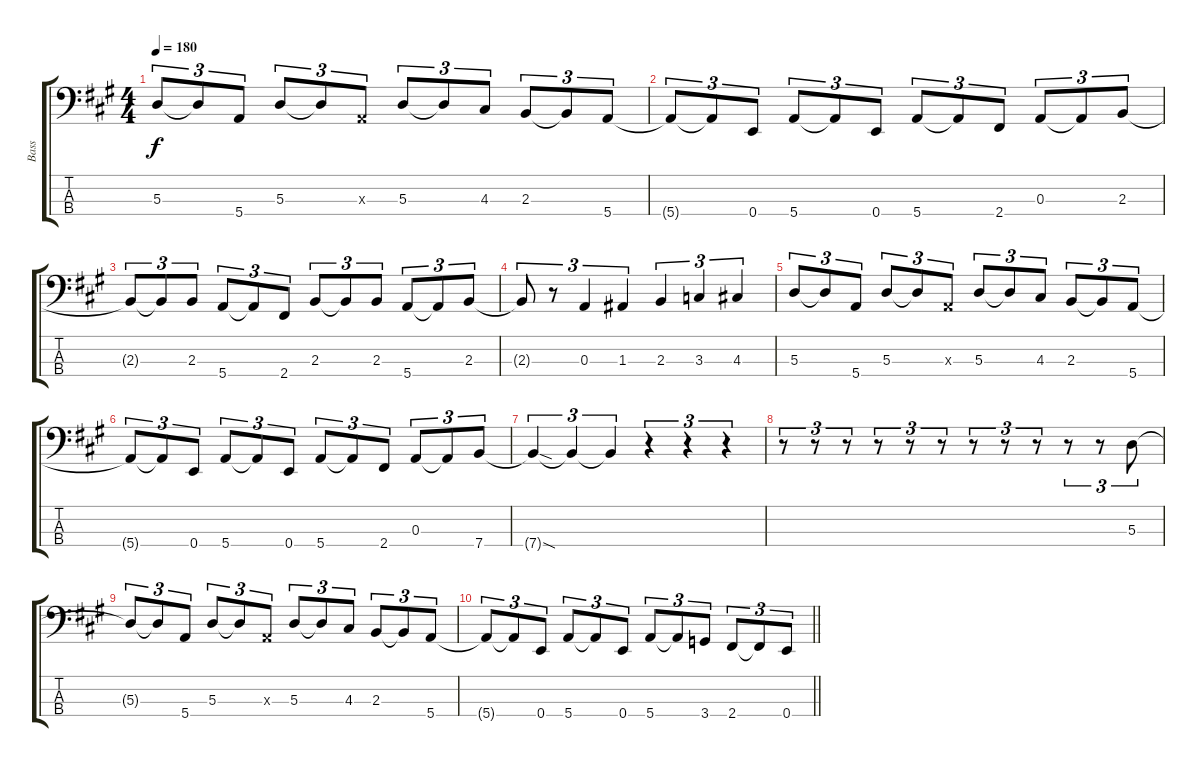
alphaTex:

\track ("Bass" "Bass") {instrument electricbassfinger}
\staff {score tabs}
\tuning (G2 D2 A1 E1) {hide}
\ts (4 4)
\tempo 180
\clef f4
\ks a
5.3{t}.8{tu (3 2) dy f} 5.3{t}.8{tu (3 2)} 5.4.8{tu (3 2)} 5.3.8{tu (3 2)} 5.3{t}.8{tu (3 2)} 0.3{x}.8{tu (3 2)} 5.3.8{tu (3 2)} 5.3{t}.8{tu (3 2)} 4.3.8{tu (3 2)} 2.3.8{tu (3 2)} 2.3{t}.8{tu (3 2)} 5.4.8{tu (3 2)} |
5.4{t}.8{tu (3 2)} 5.4{t}.8{tu (3 2)} 0.4.8{tu (3 2)} 5.4.8{tu (3 2)} 5.4{t}.8{tu (3 2)} 0.4.8{tu (3 2)} 5.4.8{tu (3 2)} 5.4{t}.8{tu (3 2)} 2.4.8{tu (3 2)} 0.3.8{tu (3 2)} 0.3{t}.8{tu (3 2)} 2.3.8{tu (3 2)} |
2.3{t}.8{tu (3 2)} 2.3{t}.8{tu (3 2)} 2.3.8{tu (3 2)} 5.4.8{tu (3 2)} 5.4{t}.8{tu (3 2)} 2.4.8{tu (3 2)} 2.3.8{tu (3 2)} 2.3{t}.8{tu (3 2)} 2.3.8{tu (3 2)} 5.4.8{tu (3 2)} 5.4{t}.8{tu (3 2)} 2.3.8{tu (3 2)} |
2.3{t}.8{tu (3 2)} r.8{tu (3 2)} 0.3.4{tu (3 2)} 1.3.4{tu (3 2)} 2.3.4{tu (3 2)} 3.3.4{tu (3 2)} 4.3.4{tu (3 2)} |
5.3.8{tu (3 2)} 5.3{t}.8{tu (3 2)} 5.4.8{tu (3 2)} 5.3.8{tu (3 2)} 5.3{t}.8{tu (3 2)} 0.3{x}.8{tu (3 2)} 5.3.8{tu (3 2)} 5.3{t}.8{tu (3 2)} 4.3.8{tu (3 2)} 2.3.8{tu (3 2)} 2.3{t}.8{tu (3 2)} 5.4.8{tu (3 2)} |
5.4{t}.8{tu (3 2)} 5.4{t}.8{tu (3 2)} 0.4.8{tu (3 2)} 5.4.8{tu (3 2)} 5.4{t}.8{tu (3 2)} 0.4.8{tu (3 2)} 5.4.8{tu (3 2)} 5.4{t}.8{tu (3 2)} 2.4.8{tu (3 2)} 0.3.8{tu (3 2)} 0.3{t}.8{tu (3 2)} 7.4.8{tu (3 2)} |
7.4{sod t}.4{tu (3 2)} 7.4{t}.4{tu (3 2)} 7.4{t}.4{tu (3 2)} r.4{tu (3 2)} r.4{tu (3 2)} r.4{tu (3 2)} |
r.8{tu (3 2)} r.8{tu (3 2)} r.8{tu (3 2)} r.8{tu (3 2)} r.8{tu (3 2)} r.8{tu (3 2)} r.8{tu (3 2)} r.8{tu (3 2)} r.8{tu (3 2)} r.8{tu (3 2)} r.8{tu (3 2)} 5.3.8{tu (3 2)} |
5.3{t}.8{tu (3 2)} 5.3{t}.8{tu (3 2)} 5.4.8{tu (3 2)} 5.3.8{tu (3 2)} 5.3{t}.8{tu (3 2)} 0.3{x}.8{tu (3 2)} 5.3.8{tu (3 2)} 5.3{t}.8{tu (3 2)} 4.3.8{tu (3 2)} 2.3.8{tu (3 2)} 2.3{t}.8{tu (3 2)} 5.4.8{tu (3 2)} |
\barLineRight lightlight
5.4{t}.8{tu (3 2)} 5.4{t}.8{tu (3 2)} 0.4.8{tu (3 2)} 5.4.8{tu (3 2)} 5.4{t}.8{tu (3 2)} 0.4.8{tu (3 2)} 5.4.8{tu (3 2)} 5.4{t}.8{tu (3 2)} 3.4.8{tu (3 2)} 2.4.8{tu (3 2)} 2.4{t}.8{tu (3 2)} 0.4.8{tu (3 2)}
